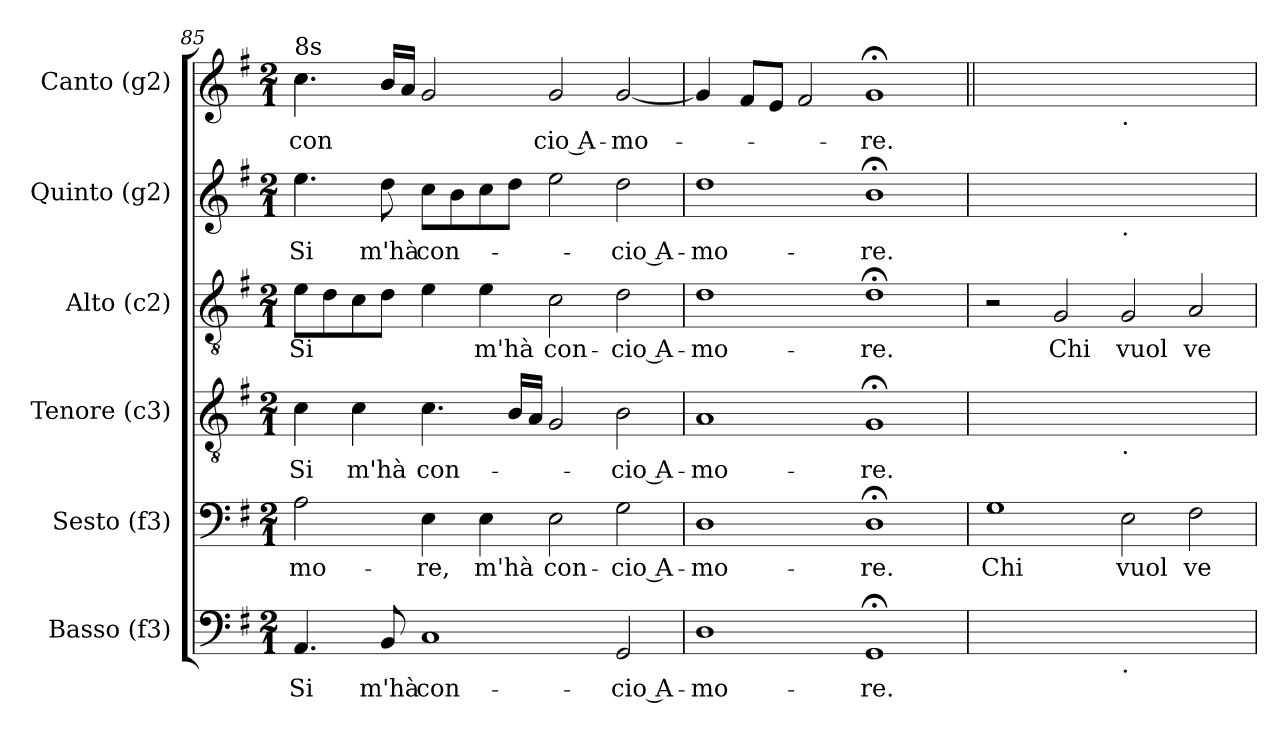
**kern	**text	**kern	**text	**kern	**text	**kern	**text	**kern	**text	**kern	**text
*part6	*part6	*part5	*part5	*part4	*part4	*part3	*part3	*part2	*part2	*part1	*part1
*staff6	*staff6	*staff5	*staff5	*staff4	*staff4	*staff3	*staff3	*staff2	*staff2	*staff1	*staff1
*I"Basso (f3)	*	*I"Sesto (f3)	*	*I"Tenore (c3)	*	*I"Alto (c2)	*	*I"Quinto (g2)	*	*I"Canto (g2)	*
*I'B.	*	*I'S.	*	*I'T.	*	*I'A.	*	*I'Q.	*	*I'C.	*
!!LO:LB:g=z
*clefF4	*	*clefF4	*	*clefGv2	*	*clefGv2	*	*clefG2	*	*clefG2	*
*k[f#]	*	*k[f#]	*	*k[f#]	*	*k[f#]	*	*k[f#]	*	*k[f#]	*
*G:	*	*G:	*	*G:	*	*G:	*	*G:	*	*G:	*
*M2/1	*	*M2/1	*	*M2/1	*	*M2/1	*	*M2/1	*	*M2/1	*
=85	=85	=85	=85	=85	=85	=85	=85	=85	=85	=85	=85
!	!	!	!	!	!	!	!	!	!	!LO:TX:a:t=8s	!
!	!LO:LY:b:cj	!	!LO:LY:b:cj	!	!LO:LY:b:cj	!	!LO:LY:b:cj	!	!LO:LY:b:cj	!	!LO:LY:b:cj
4.AA/	-Si	2A\	-mo-	4c\	-Si	8e\L	-Si	4.ee\	-Si	4.cc\	con
.	.	.	.	.	.	8d\	.	.	.	.	.
!	!	!	!	!	!LO:LY:b:cj	!	!	!	!	!	!
.	.	.	.	4c\	m'hà	8c\	.	.	.	.	.
!	!LO:LY:b:cj	!	!	!	!	!	!	!	!LO:LY:b:cj	!	!
8BB/	m'hà	.	.	.	.	8d\J	.	8dd\	m'hà	16b/L	.
.	.	.	.	.	.	.	.	.	.	16a/J	.
!	!LO:LY:b:cj	!	!LO:LY:b:cj	!	!LO:LY:b	!	!	!	!LO:LY:b	!	!
1C	con-	4E\	-re,	4.c\	con-	4e\	.	8cc\L	con-	2g/	.
.	.	.	.	.	.	.	.	8b\	.	.	.
!	!	!	!LO:LY:b:cj	!	!	!	!LO:LY:b:cj	!	!	!	!
.	.	4E\	m'hà	.	.	4e\	m'hà	8cc\	.	.	.
.	.	.	.	16B/L	.	.	.	8dd\J	.	.	.
.	.	.	.	16A/J	.	.	.	.	.	.	.
!	!	!	!LO:LY:b:cj	!	!	!	!LO:LY:b:cj	!	!	!	!LO:LY:b:rj
.	.	2E\	con-	2G/	.	2c\	con-	2ee\	.	2g/	cio A-
!	!LO:LY:b:rj	!	!LO:LY:b:rj	!	!LO:LY:b:rj	!	!LO:LY:b:rj	!	!LO:LY:b:rj	!	!LO:LY:b
2GG/	-cio A-	2G\	-cio A-	2B\	-cio A-	2d\	-cio A-	2dd\	-cio A-	[<2g/	-mo-
=86	=86	=86	=86	=86	=86	=86	=86	=86	=86	=86	=86
!	!LO:LY:b:cj	!	!LO:LY:b:cj	!	!LO:LY:b:cj	!	!LO:LY:b:cj	!	!LO:LY:b:cj	!	!
1D	-mo-	1D	-mo-	1A	-mo-	1d	-mo-	1dd	-mo-	4g/]	.
.	.	.	.	.	.	.	.	.	.	8f#/L	.
.	.	.	.	.	.	.	.	.	.	8e/J	.
.	.	.	.	.	.	.	.	.	.	2f#/	.
!	!LO:LY:b:cj	!	!LO:LY:b:cj	!	!LO:LY:b:cj	!	!LO:LY:b:cj	!	!LO:LY:b:cj	!	!LO:LY:b:cj
1GG;<	-re.	1D;<	-re.	1G;<	-re.	1d;<	-re.	1b;<	-re.	1g;<	-re.
=87	=87||	=87	=87||	=87	=87||	=87	=87||	=87	=87||	=87||	=87||
!	!	!	!LO:LY:b:cj	!	!	!	!	!	!	!	!
1ryy	.	1G	Chi	1ryy	.	2r	.	1ryy	.	1ryy	.
!	!	!	!	!	!	!	!LO:LY:b:cj	!	!	!	!
.	.	.	.	.	.	2G/	Chi	.	.	.	.
!	!	!	!	!	!	!	!	!	!	!LO:TX:b:t=.	!
!	!	!	!	!	!	!	!	!LO:TX:b:t=.	!	!	!
!	!	!	!	!LO:TX:b:t=.	!	!	!	!	!	!	!
!LO:TX:b:t=.	!	!	!	!	!	!	!	!	!	!	!
!	!	!	!LO:LY:b:cj	!	!	!	!LO:LY:b:cj	!	!	!	!
1ryy	.	2E\	vuol	1ryy	.	2G/	vuol	1ryy	.	1ryy	.
!	!	!	!LO:LY:b:cj	!	!	!	!LO:LY:b:cj	!	!	!	!
.	.	2F#\	ve-	.	.	2A/	ve-	.	.	.	.
=	=	=	=	=	=	=	=	=	=	=	=
*-	*-	*-	*-	*-	*-	*-	*-	*-	*-	*-	*-
